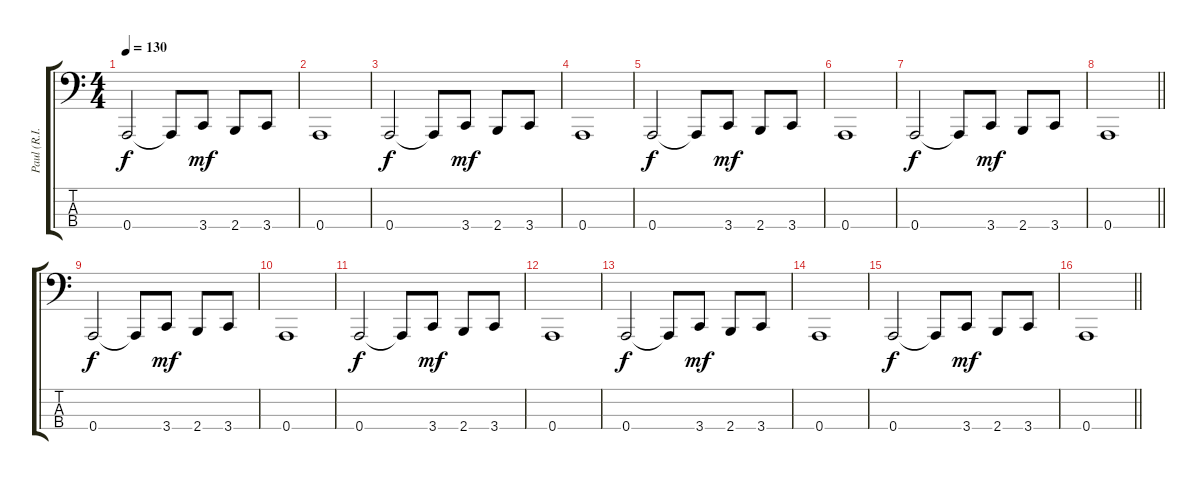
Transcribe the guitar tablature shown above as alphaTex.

\track ("Paul (R.I.P)" "Paul (R.I.") {instrument electricbasspick}
\staff {score tabs}
\tuning (D2 A1 E1 A0) {hide}
\ts (4 4)
\section ("" "")
\tempo 130
\clef f4
\ks c
0.4.2{dy f} 0.4{t}.8 3.4.8{dy mf} 2.4.8 3.4.8 |
0.4.1 |
0.4.2{dy f} 0.4{t}.8 3.4.8{dy mf} 2.4.8 3.4.8 |
0.4.1 |
0.4.2{dy f} 0.4{t}.8 3.4.8{dy mf} 2.4.8 3.4.8 |
0.4.1 |
0.4.2{dy f} 0.4{t}.8 3.4.8{dy mf} 2.4.8 3.4.8 |
\barLineRight lightlight
0.4.1 |
\section ("" "")
0.4.2{dy f} 0.4{t}.8 3.4.8{dy mf} 2.4.8 3.4.8 |
0.4.1 |
0.4.2{dy f} 0.4{t}.8 3.4.8{dy mf} 2.4.8 3.4.8 |
0.4.1 |
0.4.2{dy f} 0.4{t}.8 3.4.8{dy mf} 2.4.8 3.4.8 |
0.4.1 |
0.4.2{dy f} 0.4{t}.8 3.4.8{dy mf} 2.4.8 3.4.8 |
\barLineRight lightlight
0.4.1
